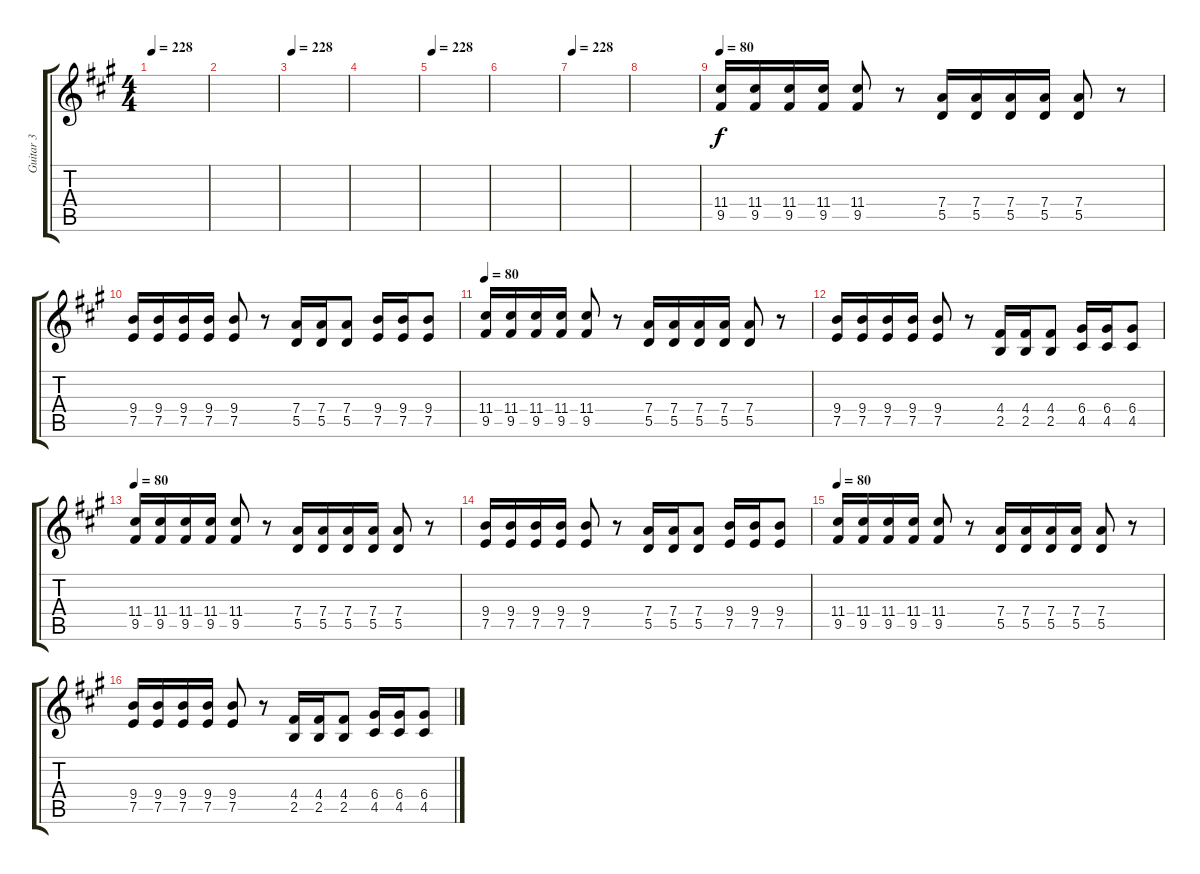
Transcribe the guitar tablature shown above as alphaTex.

\track ("Guitar 3" "Guitar 3") {instrument overdrivenguitar}
\staff {score tabs}
\tuning (E4 B3 G3 D3 A2 E2) {hide}
\ts (4 4)
\tempo 228
\clef g2
\ks f#minor
|
|
\tempo 228
|
|
\tempo 228
|
|
\tempo 228
|
|
\tempo 81
\tempo 80
(11.4 9.5).16 (11.4 9.5).16 (11.4 9.5).16 (11.4 9.5).16 (11.4 9.5).8 r.8 (7.4 5.5).16 (7.4 5.5).16 (7.4 5.5).16 (7.4 5.5).16 (7.4 5.5).8 r.8 |
(9.4 7.5).16 (9.4 7.5).16 (9.4 7.5).16 (9.4 7.5).16 (9.4 7.5).8 r.8 (7.4 5.5).16 (7.4 5.5).16 (7.4 5.5).8 (9.4 7.5).16 (9.4 7.5).16 (9.4 7.5).8 |
\tempo 81
\tempo 80
(11.4 9.5).16 (11.4 9.5).16 (11.4 9.5).16 (11.4 9.5).16 (11.4 9.5).8 r.8 (7.4 5.5).16 (7.4 5.5).16 (7.4 5.5).16 (7.4 5.5).16 (7.4 5.5).8 r.8 |
(9.4 7.5).16 (9.4 7.5).16 (9.4 7.5).16 (9.4 7.5).16 (9.4 7.5).8 r.8 (4.4 2.5).16 (4.4 2.5).16 (4.4 2.5).8 (6.4 4.5).16 (6.4 4.5).16 (6.4 4.5).8 |
\tempo 81
\tempo 80
(11.4 9.5).16 (11.4 9.5).16 (11.4 9.5).16 (11.4 9.5).16 (11.4 9.5).8 r.8 (7.4 5.5).16 (7.4 5.5).16 (7.4 5.5).16 (7.4 5.5).16 (7.4 5.5).8 r.8 |
(9.4 7.5).16 (9.4 7.5).16 (9.4 7.5).16 (9.4 7.5).16 (9.4 7.5).8 r.8 (7.4 5.5).16 (7.4 5.5).16 (7.4 5.5).8 (9.4 7.5).16 (9.4 7.5).16 (9.4 7.5).8 |
\tempo 81
\tempo 80
(11.4 9.5).16 (11.4 9.5).16 (11.4 9.5).16 (11.4 9.5).16 (11.4 9.5).8 r.8 (7.4 5.5).16 (7.4 5.5).16 (7.4 5.5).16 (7.4 5.5).16 (7.4 5.5).8 r.8 |
(9.4 7.5).16 (9.4 7.5).16 (9.4 7.5).16 (9.4 7.5).16 (9.4 7.5).8 r.8 (4.4 2.5).16 (4.4 2.5).16 (4.4 2.5).8 (6.4 4.5).16 (6.4 4.5).16 (6.4 4.5).8
